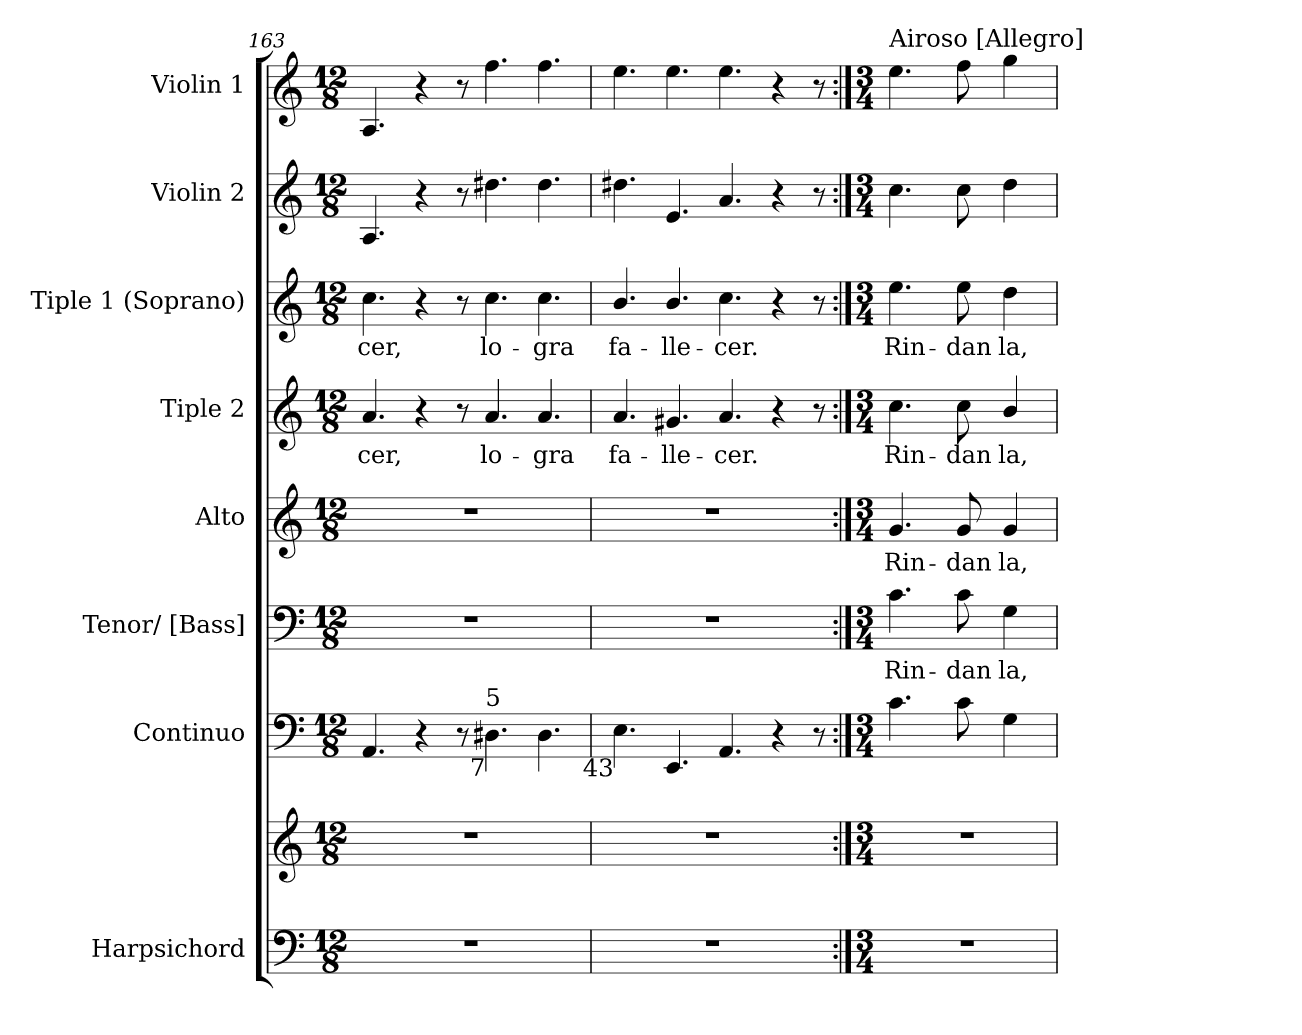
**kern	**kern	**kern	**kern	**text	**kern	**text	**kern	**text	**kern	**text	**kern	**kern
*part8	*part8	*part7	*part6	*part6	*part5	*part5	*part4	*part4	*part3	*part3	*part2	*part1
*staff9	*staff8	*staff7	*staff6	*staff6	*staff5	*staff5	*staff4	*staff4	*staff3	*staff3	*staff2	*staff1
*I"Harpsichord	*	*I"Continuo	*I"Tenor/ [Bass]	*	*I"Alto	*	*I"Tiple 2	*	*I"Tiple 1 (Soprano)	*	*I"Violin 2	*I"Violin 1
*	*	*I'Cont.	*I'T/B.	*	*I'A.	*	*	*	*I'S1.	*	*I'Vln. 2	*I'Vln. 1
*clefF4	*clefG2	*clefF4	*clefF4	*	*clefG2	*	*clefG2	*	*clefG2	*	*clefG2	*clefG2
*k[]	*k[]	*k[]	*k[]	*	*k[]	*	*k[]	*	*k[]	*	*k[]	*k[]
*C:	*C:	*C:	*C:	*	*C:	*	*C:	*	*C:	*	*C:	*C:
*M12/8	*M12/8	*M12/8	*M12/8	*	*M12/8	*	*M12/8	*	*M12/8	*	*M12/8	*M12/8
=163	=163	=163	=163	=163	=163	=163	=163	=163	=163	=163	=163	=163
!LO:N:vis=1	!LO:N:vis=1	!	!LO:N:vis=1	!	!LO:N:vis=1	!	!	!	!	!	!	!
!	!	!	!	!	!	!	!	!LO:LY:b:color=#000000	!	!	!	!
!	!	!	!	!	!	!	!	!	!	!LO:LY:b:color=#000000	!	!
1.r	1.r	4.AAi/	1.r	.	1.r	.	4.ai/	-cer,	4.cci\	-cer,	4.Ai/	4.Ai/
.	.	4r	.	.	.	.	4r	.	4r	.	4r	4r
.	.	8r	.	.	.	.	8r	.	8r	.	8r	8r
!	!	!	!	!	!	!	!	!LO:LY:b:color=#000000	!	!	!	!
!	!	!LO:TX:b:rj:t=7	!	!	!	!	!	!	!	!	!	!
!	!	!LO:TX:t=5	!	!	!	!	!	!	!	!	!	!
!	!	!	!	!	!	!	!	!	!	!LO:LY:b:color=#000000	!	!
.	.	4.D#Xi\	.	.	.	.	4.ai/	lo-	4.cci\	lo-	4.dd#Xi\	4.ffi\
!	!	!	!	!	!	!	!	!LO:LY:b:color=#000000	!	!	!	!
!	!	!	!	!	!	!	!	!	!	!LO:LY:b:color=#000000	!	!
.	.	4.D#i\	.	.	.	.	4.ai/	-gra	4.cci\	-gra	4.dd#i\	4.ffi\
=164	=164	=164	=164	=164	=164	=164	=164	=164	=164	=164	=164	=164
!LO:N:vis=1	!LO:N:vis=1	!	!LO:N:vis=1	!	!LO:N:vis=1	!	!	!	!	!	!	!
!	!	!	!	!	!	!	!	!LO:LY:b:color=#000000	!	!	!	!
!	!	!LO:TX:b:rj:t=43	!	!	!	!	!	!	!	!	!	!
!	!	!	!	!	!	!	!	!	!	!LO:LY:b:color=#000000	!	!
1.r	1.r	4.Ei\	1.r	.	1.r	.	4.ai/	fa-	4.bi/	fa-	4.dd#Xi\	4.eei\
!	!	!	!	!	!	!	!	!LO:LY:b:color=#000000	!	!	!	!
!	!	!	!	!	!	!	!	!	!	!LO:LY:b:color=#000000	!	!
.	.	4.EEi/	.	.	.	.	4.g#Xi/	-lle-	4.bi/	-lle-	4.ei/	4.eei\
!	!	!	!	!	!	!	!	!LO:LY:b:color=#000000	!	!	!	!
!	!	!	!	!	!	!	!	!	!	!LO:LY:b:color=#000000	!	!
.	.	4.AAi/	.	.	.	.	4.ai/	-cer.	4.cci\	-cer.	4.ai/	4.eei\
.	.	4r	.	.	.	.	4r	.	4r	.	4r	4r
.	.	8r	.	.	.	.	8r	.	8r	.	8r	8r
!!LO:PB:g=z
=165:|!	=165:|!	=165:|!	=165:|!	=165:|!	=165:|!	=165:|!	=165:|!	=165:|!	=165:|!	=165:|!	=165:|!	=165:|!
*M3/4	*M3/4	*M3/4	*M3/4	*	*M3/4	*	*M3/4	*	*M3/4	*	*M3/4	*M3/4
!LO:N:vis=1	!LO:N:vis=1	!	!	!	!	!	!	!	!	!	!	!
!	!	!	!	!LO:LY:b:color=#000000	!	!	!	!	!	!	!	!
!	!	!	!	!	!	!LO:LY:b:color=#000000	!	!	!	!	!	!
!	!	!	!	!	!	!	!	!LO:LY:b:color=#000000	!	!	!	!
!	!	!	!	!	!	!	!	!	!	!	!	!LO:TX:a:t=Airoso [Allegro]
!	!	!	!	!	!	!	!	!	!	!LO:LY:b:color=#000000	!	!
2.r	2.r	4.ci\	4.ci\	Rin-	4.gi/	Rin-	4.cci\	Rin-	4.eei\	Rin-	4.cci\	4.eei\
!	!	!	!	!LO:LY:b:color=#000000	!	!	!	!	!	!	!	!
!	!	!	!	!	!	!LO:LY:b:color=#000000	!	!	!	!	!	!
!	!	!	!	!	!	!	!	!LO:LY:b:color=#000000	!	!	!	!
!	!	!	!	!	!	!	!	!	!	!LO:LY:b:color=#000000	!	!
.	.	8ci\	8ci\	-dan	8gi/	-dan	8cci\	-dan	8eei\	-dan	8cci\	8ffi\
!	!	!	!	!LO:LY:b:color=#000000	!	!	!	!	!	!	!	!
!	!	!	!	!	!	!LO:LY:b:color=#000000	!	!	!	!	!	!
!	!	!	!	!	!	!	!	!LO:LY:b:color=#000000	!	!	!	!
!	!	!	!	!	!	!	!	!	!	!LO:LY:b:color=#000000	!	!
.	.	4Gi\	4Gi\	la,	4gi/	la,	4bi/	la,	4ddi\	la,	4ddi\	4ggi\
=	=	=	=	=	=	=	=	=	=	=	=	=
*-	*-	*-	*-	*-	*-	*-	*-	*-	*-	*-	*-	*-
